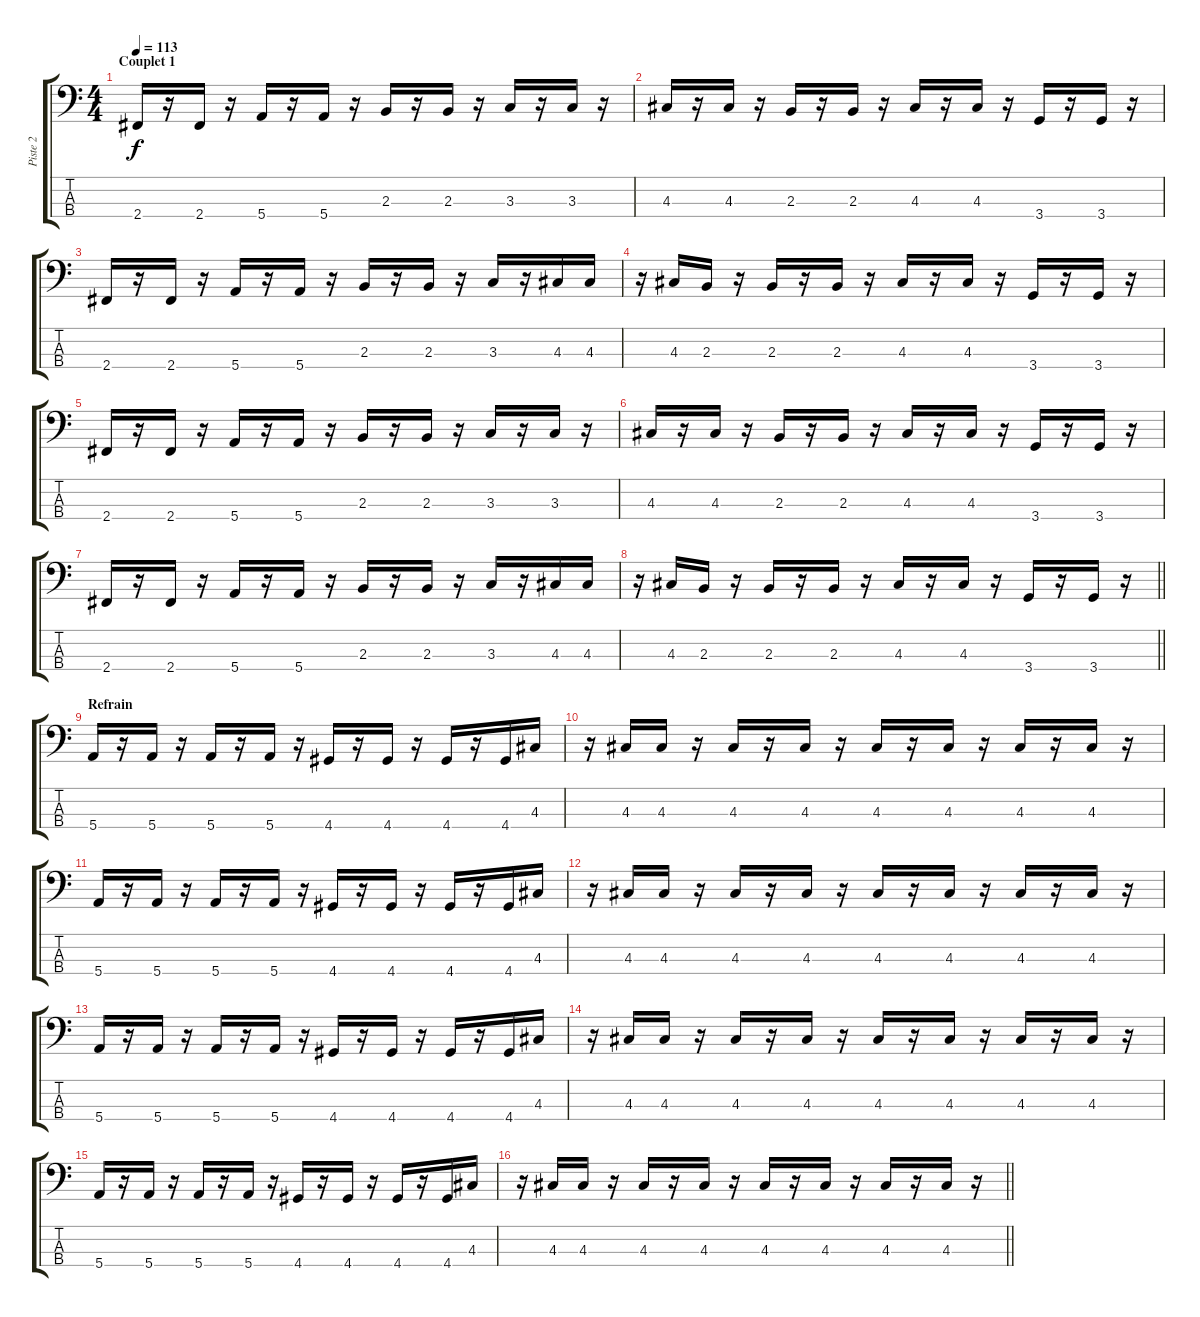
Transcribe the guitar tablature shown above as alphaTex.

\track ("Piste 2" "Piste 2") {instrument electricbassfinger}
\staff {score tabs}
\tuning (G2 D2 A1 E1) {hide}
\ts (4 4)
\section ("" "Couplet 1")
\tempo 113
\clef f4
\ks c
2.4.16{dy f} r.16 2.4.16 r.16 5.4.16 r.16 5.4.16 r.16 2.3.16 r.16 2.3.16 r.16 3.3.16 r.16 3.3.16 r.16 |
4.3.16 r.16 4.3.16 r.16 2.3.16 r.16 2.3.16 r.16 4.3.16 r.16 4.3.16 r.16 3.4.16 r.16 3.4.16 r.16 |
2.4.16 r.16 2.4.16 r.16 5.4.16 r.16 5.4.16 r.16 2.3.16 r.16 2.3.16 r.16 3.3.16 r.16 4.3.16 4.3.16 |
r.16 4.3.16 2.3.16 r.16 2.3.16 r.16 2.3.16 r.16 4.3.16 r.16 4.3.16 r.16 3.4.16 r.16 3.4.16 r.16 |
2.4.16 r.16 2.4.16 r.16 5.4.16 r.16 5.4.16 r.16 2.3.16 r.16 2.3.16 r.16 3.3.16 r.16 3.3.16 r.16 |
4.3.16 r.16 4.3.16 r.16 2.3.16 r.16 2.3.16 r.16 4.3.16 r.16 4.3.16 r.16 3.4.16 r.16 3.4.16 r.16 |
2.4.16 r.16 2.4.16 r.16 5.4.16 r.16 5.4.16 r.16 2.3.16 r.16 2.3.16 r.16 3.3.16 r.16 4.3.16 4.3.16 |
\barLineRight lightlight
r.16 4.3.16 2.3.16 r.16 2.3.16 r.16 2.3.16 r.16 4.3.16 r.16 4.3.16 r.16 3.4.16 r.16 3.4.16 r.16 |
\section ("" "Refrain")
5.4.16 r.16 5.4.16 r.16 5.4.16 r.16 5.4.16 r.16 4.4.16 r.16 4.4.16 r.16 4.4.16 r.16 4.4.16 4.3.16 |
r.16 4.3.16 4.3.16 r.16 4.3.16 r.16 4.3.16 r.16 4.3.16 r.16 4.3.16 r.16 4.3.16 r.16 4.3.16 r.16 |
5.4.16 r.16 5.4.16 r.16 5.4.16 r.16 5.4.16 r.16 4.4.16 r.16 4.4.16 r.16 4.4.16 r.16 4.4.16 4.3.16 |
r.16 4.3.16 4.3.16 r.16 4.3.16 r.16 4.3.16 r.16 4.3.16 r.16 4.3.16 r.16 4.3.16 r.16 4.3.16 r.16 |
5.4.16 r.16 5.4.16 r.16 5.4.16 r.16 5.4.16 r.16 4.4.16 r.16 4.4.16 r.16 4.4.16 r.16 4.4.16 4.3.16 |
r.16 4.3.16 4.3.16 r.16 4.3.16 r.16 4.3.16 r.16 4.3.16 r.16 4.3.16 r.16 4.3.16 r.16 4.3.16 r.16 |
5.4.16 r.16 5.4.16 r.16 5.4.16 r.16 5.4.16 r.16 4.4.16 r.16 4.4.16 r.16 4.4.16 r.16 4.4.16 4.3.16 |
\barLineRight lightlight
r.16 4.3.16 4.3.16 r.16 4.3.16 r.16 4.3.16 r.16 4.3.16 r.16 4.3.16 r.16 4.3.16 r.16 4.3.16 r.16
